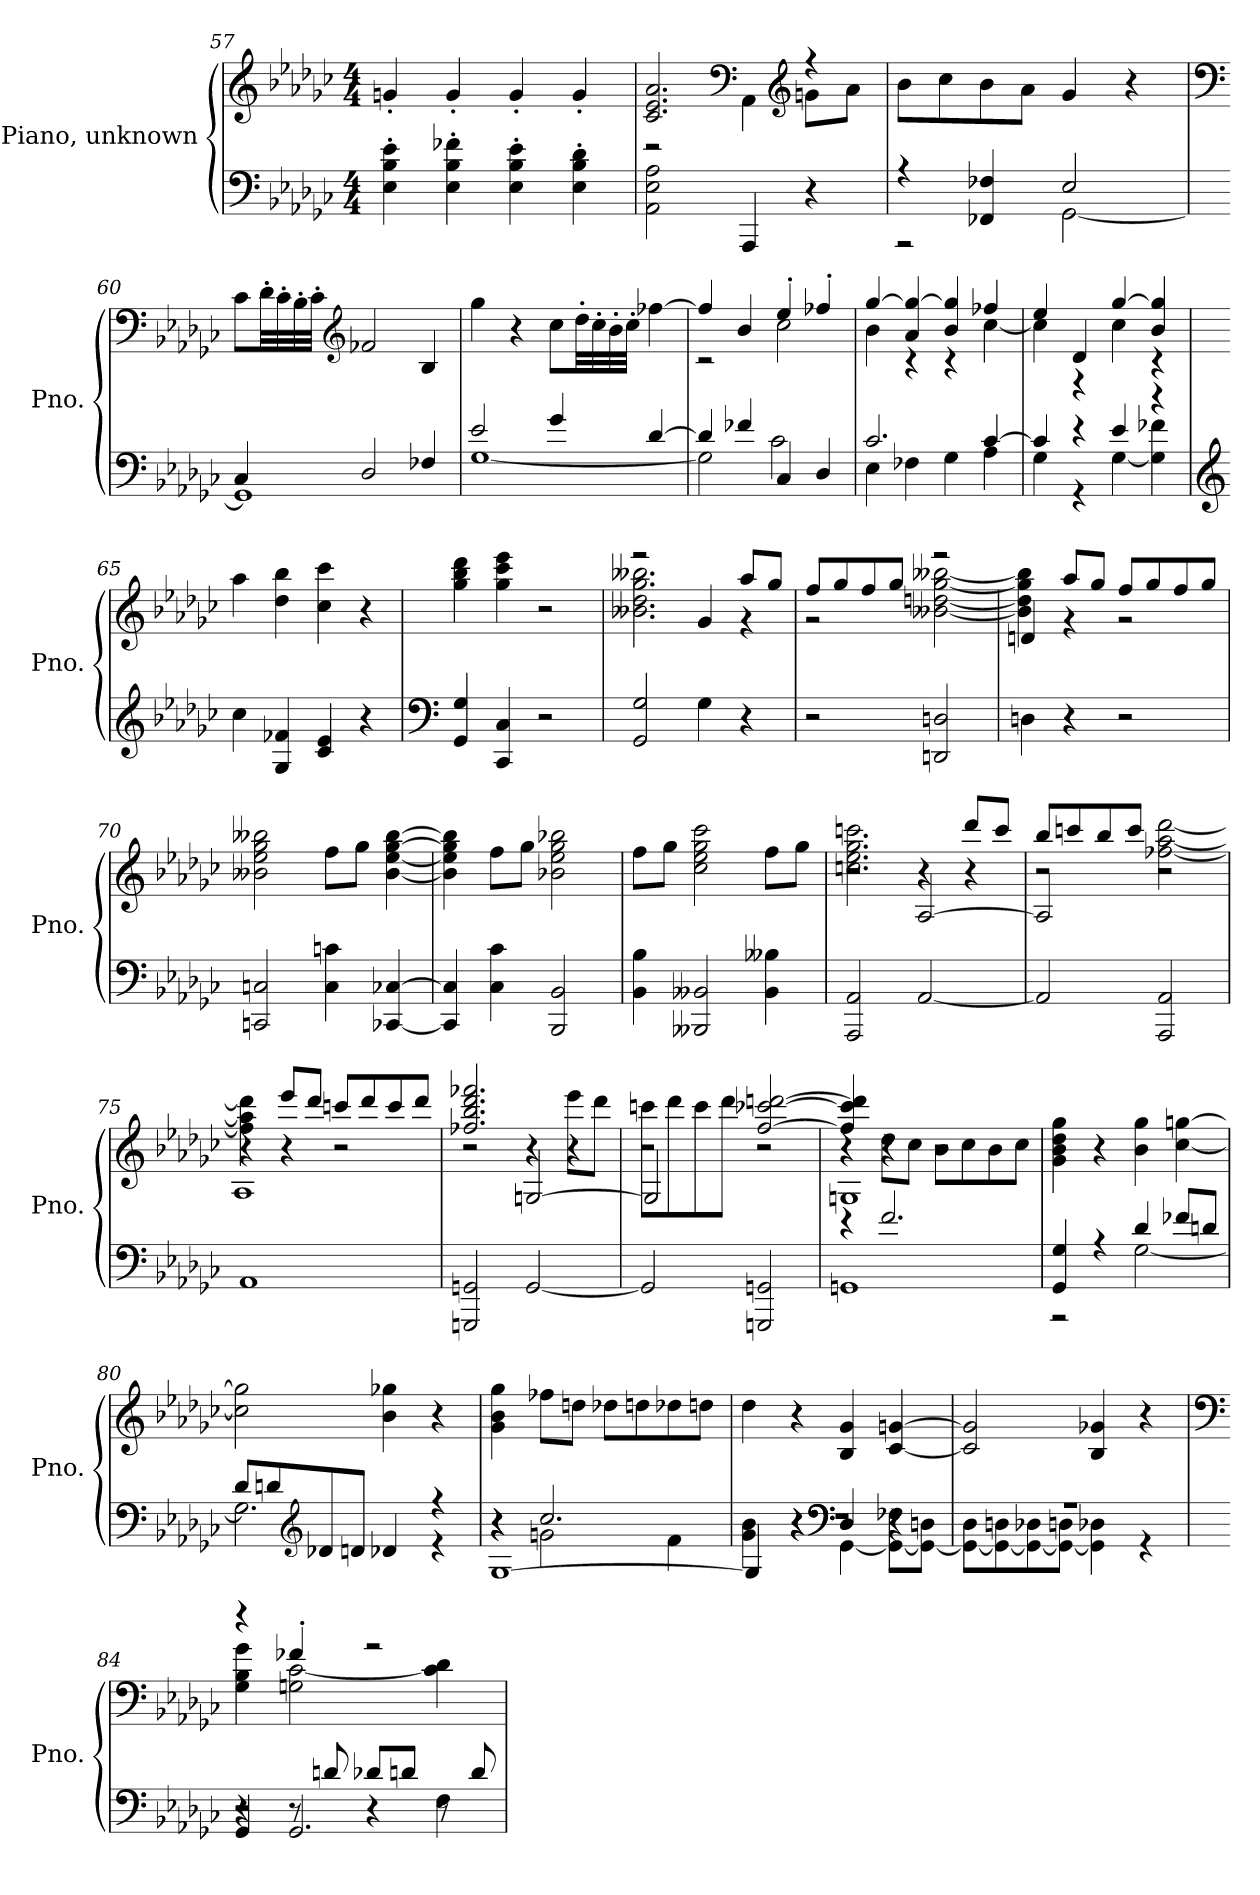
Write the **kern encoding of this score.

**kern	**kern
*part1	*part1
*staff2	*staff1
*I"Piano, unknown	*
*I'Pno.	*
!!LO:PB:g=z
*clefF4	*clefG2
*k[b-e-a-d-g-c-]	*k[b-e-a-d-g-c-]
*M4/4	*M4/4
=57	=57
4E-\' 4B-\' 4e-\'	4gn'/
4E-\' 4B-\' 4f-X\'	4g'/
4E-\' 4B-\' 4e-\'	4g'/
4E-\' 4B-\' 4d-\'	4g'/
=58	=58
*	*^
2AA-\ 2E-\ 2A-\	2.c-/ 2.e-/ 2.a-/	2r
*	*clefF4	*
4AAA-/	.	4AA-\
*	*clefG2	*
4r	4r	8gn\L
.	.	8a-\J
*	*v	*v
=59	=59
*^	*
4r	2r	8b-\L
.	.	8cc-\
4FF-X/ 4F-X/	.	8b-\
.	.	8a-\J
2E-/	[2GG-\	4g-/
.	.	4r
=60	=60	=60
*	*	*clefF4
4C-/	1GG-]	8c-\L
.	.	32d-'\LL
.	.	32c-'\
.	.	32B-'\
.	.	32c-'\JJJ
*	*	*clefG2
2D-/	.	2f-X/
4F-X/	.	4B-/
!!LO:LB:g=z
=61	=61	=61
2e-/	[1G-	4gg-\
.	.	4r
4g-/	.	8cc-\L
.	.	32dd-'\LL
.	.	32cc-'\
.	.	32b-'\
.	.	32cc-'\JJJ
[4d-/	.	[4ff-X\
=62	=62	=62
*	*	*^
4d-/]	2G-\]	4ff-/]	2r
4f-X/	.	4b-/	.
4C-/	2c-\	4ee-'/	2cc-\
4D-/	.	4ff-X'/	.
=63	=63	=63	=63
2.c-/	4E-\	[4gg-/	4b-\
.	4F-X\	4a-/ 4gg-/_	4r
.	4G-\	4b-/ 4gg-/]	4r
[4c-/	4A-\	4ff-X/	[4cc-\
=64	=64	=64	=64
4c-/]	4G-\	4ee-/	4cc-\]
4r	4r	4d-/	4r
4e-/	[4G-\	[4gg-/	4cc-\
4r	4G-\] 4f-X\	4b-/ 4gg-/]	4r
*v	*v	*	*
*	*v	*v
=65	=65
*clefG2	*
4cc-\	4aa-\
4G-/ 4f-X/	4dd-\ 4bb-\
4c-/ 4e-/	4cc-\ 4ccc-\
4r	4r
!!LO:LB:g=z
=66	=66
*clefF4	*
4GG-/ 4G-/	4gg-\ 4bb-\ 4ddd-\
4CC-/ 4C-/	4gg-\ 4ccc-\ 4eee-\
2r	2r
=67	=67
*	*^
2GG-/ 2G-/	2r	2.b--X\ 2.dd-\ 2.gg-\ 2.bb--X\
4G-\	4g-/	.
4r	8aa-/L	4r
.	8gg-/J	.
=68	=68	=68
2r	8ff/L	2r
.	8gg-/	.
.	8ff/	.
.	8gg-/J	.
2DDn/ 2Dn/	2r	[2b--X\ [2ddn\ [2gg-\ [2bb--X\
=69	=69	=69
4Dn\	4dn/	4b--\] 4dd\] 4gg-\] 4bb--\]
4r	8aa-/L	4r
.	8gg-/J	.
2r	8ff/L	2r
.	8gg-/	.
.	8ff/	.
.	8gg-/J	.
*	*v	*v
=70	=70
2CCn/ 2Cn/	2b--X\ 2ee-\ 2gg-\ 2bb--X\
4C\ 4cn\	8ff\L
.	8gg-\J
[4CC-X/ [4C-X/	[4b--\ [4ee-\ [4gg-\ [4bb--\
=71	=71
4CC-/] 4C-/]	4b--\] 4ee-\] 4gg-\] 4bb--\]
4C-\ 4c-\	8ff\L
.	8gg-\J
2BBB-/ 2BB-/	2b-X\ 2ee-\ 2gg-\ 2bb-X\
!!LO:LB:g=z
=72	=72
4BB-\ 4B-\	8ff\L
.	8gg-\J
2BBB--X/ 2BB--X/	2cc-\ 2ee-\ 2gg-\ 2ccc-\
4BB--\ 4B--X\	8ff\L
.	8gg-\J
=73	=73
*	*^
*	*	*^
2AAA-/ 2AA-/	2r	2.ccn\ 2.ee-\ 2.gg-\ 2.cccn\	2r
[2AA-/	4r	.	[2A-/
.	8ddd-/L	4r	.
.	8ccc/J	.	.
=74	=74	=74	=74
2AA-/]	8bb-/L	2r	2A-/]
.	8cccn/	.	.
.	8bb-/	.	.
.	8ccc/J	.	.
2AAA-/ 2AA-/	2r	[2ff-X\ [2aa-\ [2ddd-\	2r
=75	=75	=75	=75
1AA-	4r	4ff-\] 4aa-\] 4ddd-\]	1A-
.	8eee-/L	4r	.
.	8ddd-/J	.	.
.	8cccn/L	2r	.
.	8ddd-/	.	.
.	8ccc/	.	.
.	8ddd-/J	.	.
=76	=76	=76	=76
2GGGn/ 2GGn/	2.ff-X/ 2.bb-/ 2.ddd-/ 2.fff-X/	2r	2r
[2GG/	.	4r	[2Gn/
.	4r	8eee-\L	.
.	.	8ddd-\J	.
!!LO:LB:g=z	!!	!!
=77	=77	=77	=77
2GG/]	2r	8cccn\L	2G/]
.	.	8ddd-\	.
.	.	8ccc\	.
.	.	8ddd-\J	.
2GGGn/ 2GGn/	[2ff/ [2ccc-X/ [2dddn/	2r	2r
=78	=78	=78	=78
*^	*	*	*
4r	1GGn	4ff/] 4ccc-/] 4ddd/]	4r	1Gn
2.f/	.	4r	8dd-\L	.
.	.	.	8cc-\J	.
.	.	2r	8b-\L	.
.	.	.	8cc-\	.
.	.	.	8b-\	.
.	.	.	8cc-\J	.
*	*	*v	*v	*v
=79	=79	=79
4GG-/ 4G-/	2r	4g-\ 4b-\ 4dd-\ 4gg-\
4r	.	4r
4d-/	[2G-\	4b-\ 4gg-\
8f-X/L	.	[4cc-\ [4ggn\
8dn/J	.	.
=80	=80	=80
8d-/L	2.G-\]	2cc-\] 2gg\]
8dn/	.	.
*clefG2	*	*
8d-X/	.	.
8dn/J	.	.
4d-X/	.	4b-\ 4gg-X\
4r	4r	4r
!!LO:LB:g=z
=81	=81	=81
*	*^	*
4r	4r	[1G-	4g-\ 4b-\ 4gg-\
2.cc-/	2gn\	.	8ff-X\L
.	.	.	8ddn\J
.	.	.	8dd-X\L
.	.	.	8ddn\
.	4f\	.	8dd-X\
.	.	.	8ddn\J
=82	=82	=82	=82
1r	4g-\ 4b-\	4G-/]	4dd-\
.	4r	4r	4r
*clefF4	*	*	*
.	[4GG-\	4D-/	4B-/ 4g-/
.	8GG-\_ 8F-X\L	4r	[4c-/ [4gn/
.	8GG-\_ 8Dn\J	.	.
*	*v	*v	*
=83	=83	=83
1r	8GG-\_ 8D-\L	2c-/] 2g/]
.	8GG-\_ 8Dn\	.
.	8GG-\_ 8D-X\	.
.	8GG-\_ 8Dn\J	.
.	4GG-\] 4D-X\	4B-/ 4g-X/
.	4r	4r
*v	*v	*
!!LO:PB:g=z
=84	=84
*	*clefF4
*^	*^
*	*^	*	*
4GG-/	2r	4r	4r	4G-\ 4B-\ 4g-\
8r	.	2.GG-/	4f-X'/	2Gn\ [2c-\
8dn/	.	.	.	.
8d-X/L	4r	.	2r	.
8dn/J	.	.	.	.
8r	4F\	.	.	4c-\] 4d-\
8d/	.	.	.	.
*v	*v	*v	*	*
*	*v	*v
=	=
*-	*-
